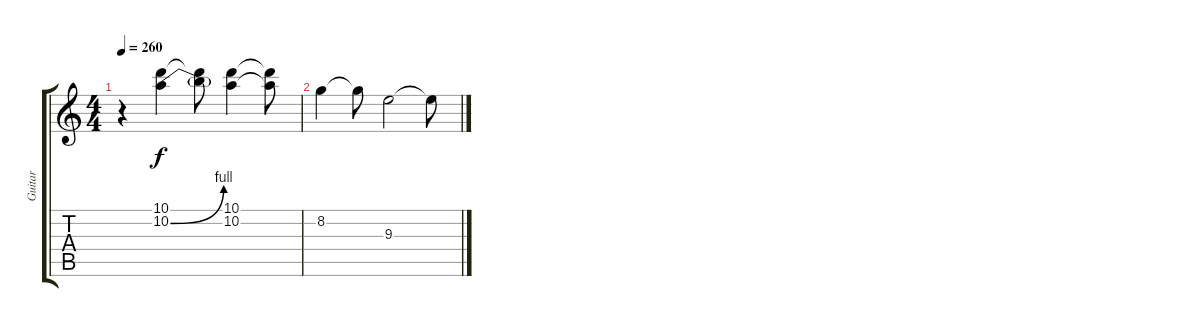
\track ("Guitar" "Guitar") {instrument distortionguitar}
\staff {score tabs}
\tuning (E4 B3 G3 D3 A2 E2) {hide}
\ts (4 4)
\tempo 260
\clef g2
\ks c
r.4{dy f} (10.1 10.2{be (bend 0 0 60 4)}).4 (10.1{t} 10.2{t}).8 (10.1 10.2).4 (10.1{t} 10.2{t}).8 |
8.2.4 8.2{t}.8 9.3.2 9.3{t}.8
